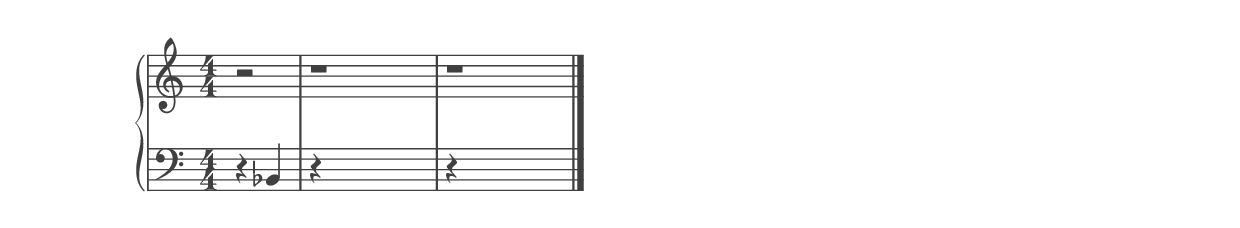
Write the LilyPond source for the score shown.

%% ----------------------------------------------------------------------------
%% Generated on: 2019 January 05
%% Note Name: B2b
%% Octave: 2
%% Clef: bass
%% Filename: 038-26-2-bass-B2b
%% ----------------------------------------------------------------------------

\version "2.19.82"

\include "../piano_note_colors.ly"

\header {
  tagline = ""
}

upper = {
  \clef treble
  \numericTimeSignature
  % treble note
  r2
  % treble octave (hidden)
  r1
  % treble octave (hidden) repeat
  \unHideNotes
  r1
  \bar "|."
}

lower = {
  \clef bass
  \numericTimeSignature
  % bass note in color
  r4 bes,4
  % bass octave (hidden)
  r4 \hideNotes bes,,4 bes,4 bes4
  % bass octave (hidden) repeat
  \unHideNotes
  r4 \hideNotes bes,,4 bes,4 bes4
}

\score {
  \new PianoStaff <<
    \context Score
    \applyContext #(override-color-for-all-grobs default-black)
    \time 4/4
    \partial 2
    \new Staff = upper { \upper }
    \new Staff = lower { \lower }
  >>
  \layout { }
  \midi { }
}